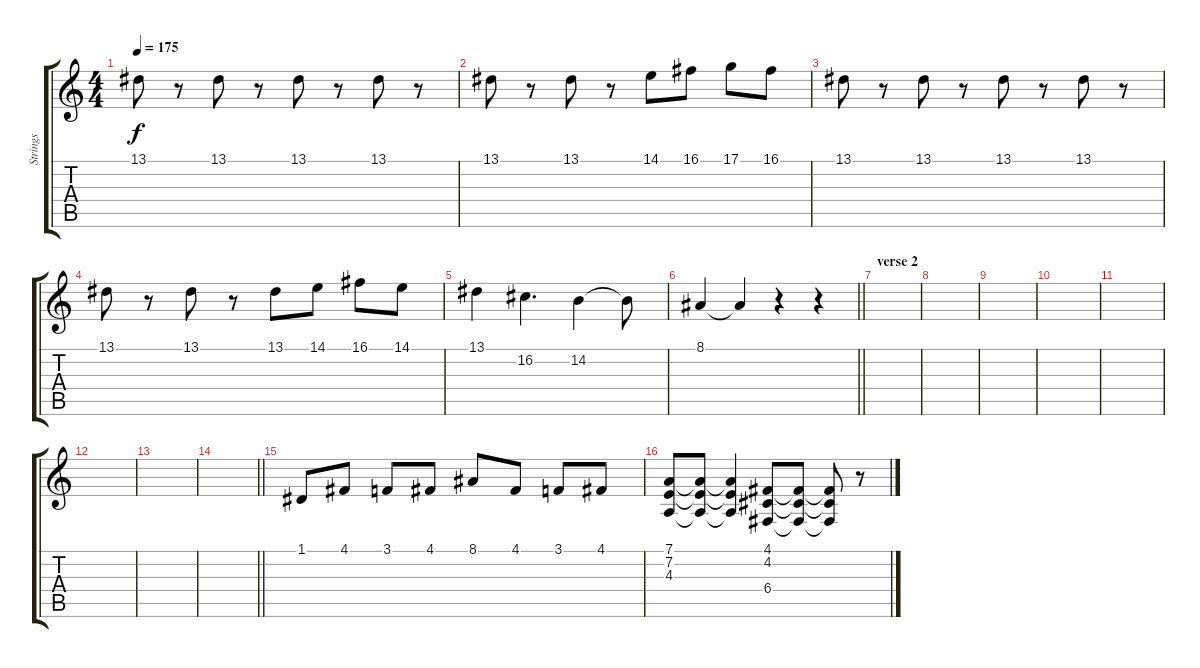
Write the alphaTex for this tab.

\track ("Strings" "Strings") {instrument stringensemble1}
\staff {score tabs}
\tuning (D4 A3 F3 C3 G2 C2) {hide}
\ts (4 4)
\tempo 175
\clef g2
\ks c
13.1.8{dy f} r.8 13.1.8 r.8 13.1.8 r.8 13.1.8 r.8 |
13.1.8 r.8 13.1.8 r.8 14.1.8 16.1.8 17.1.8 16.1.8 |
13.1.8 r.8 13.1.8 r.8 13.1.8 r.8 13.1.8 r.8 |
13.1.8 r.8 13.1.8 r.8 13.1.8 14.1.8 16.1.8 14.1.8 |
13.1.4 16.2.4{d} 14.2.4 14.2{t}.8 |
\barLineRight lightlight
8.1.4 8.1{t}.4 r.4 r.4 |
\section ("" "verse 2")
|
|
|
|
|
|
|
\barLineRight lightlight
|
1.1.8 4.1.8 3.1.8 4.1.8 8.1.8 4.1.8 3.1.8 4.1.8 |
(7.1 7.2 4.3).8 (7.1{t} 7.2{t} 4.3{t}).8 (7.1{t} 7.2{t} 4.3{t}).4 (4.1 4.2 6.4).8 (4.1{t} 4.2{t} 6.4{t}).8 (4.1{t} 4.2{t} 6.4{t}).8 r.8
